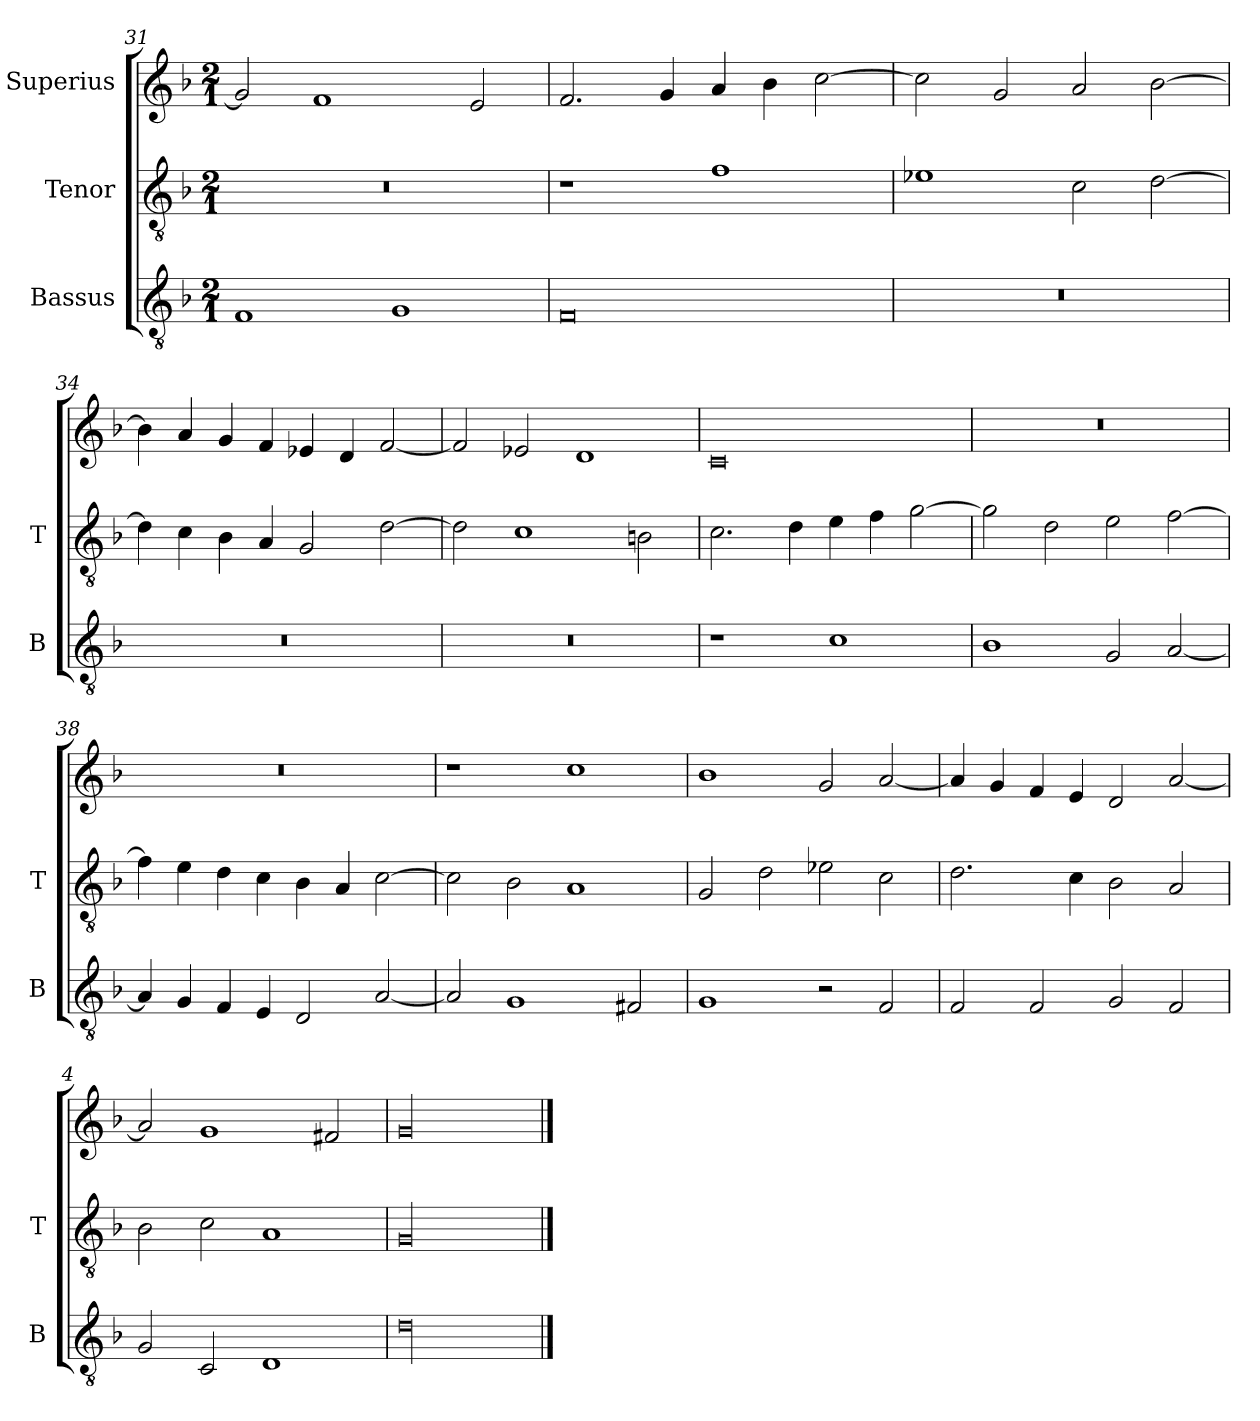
**kern	**kern	**kern
*part3	*part2	*part1
*staff3	*staff2	*staff1
*I"Bassus	*I"Tenor	*I"Superius
*I'B	*I'T	*
*clefGv2	*clefGv2	*clefG2
*k[b-]	*k[b-]	*k[b-]
*M2/1	*M2/1	*M2/1
=31	=31	=31
1F	0r	2g/]
.	.	1f
1G	.	.
.	.	2e/
=32	=32	=32
0F	1r	2.f/
.	.	4g/
.	1f	4a/
.	.	4b-\
.	.	[2cc\
=33	=33	=33
0r	1e-X	2cc\]
.	.	2g/
.	2c\	2a/
.	[2d\	[2b-\
=34	=34	=34
0r	4d\]	4b-\]
.	4c\	4a/
.	4B-\	4g/
.	4A/	4f/
.	2G/	4e-X/
.	.	4d/
.	[2d\	[2f/
=35	=35	=35
0r	2d\]	2f/]
.	1c	2e-X/
.	.	1d
.	2Bn\	.
=36	=36	=36
1r	2.c\	0c
.	4d\	.
1c	4e\	.
.	4f\	.
.	[2g\	.
=37	=37	=37
1B-	2g\]	0r
.	2d\	.
2G/	2e\	.
[2A/	[2f\	.
=38	=38	=38
4A/]	4f\]	0r
4G/	4e\	.
4F/	4d\	.
4E/	4c\	.
2D/	4B-\	.
.	4A/	.
[2A/	[2c\	.
=39	=39	=39
2A/]	2c\]	1r
1G	2B-\	.
.	1A	1cc
2F#X/	.	.
=40	=40	=40
1G	2G/	1b-
.	2d\	.
2r	2e-X\	2g/
2F/	2c\	[2a/
=41	=41	=41
2F/	2.d\	4a/]
.	.	4g/
2F/	.	4f/
.	4c\	4e/
2G/	2B-\	2d/
2F/	2A/	[2a/
=4	=4	=4
2G/	2B-\	2a/]
2C/	2c\	1g
1D	1A	.
.	.	2f#X/
=43	=43	=43
!LO:N:vis=00	!LO:N:vis=00	!LO:N:vis=00
0d	0G	0g
==	==	==
*-	*-	*-
